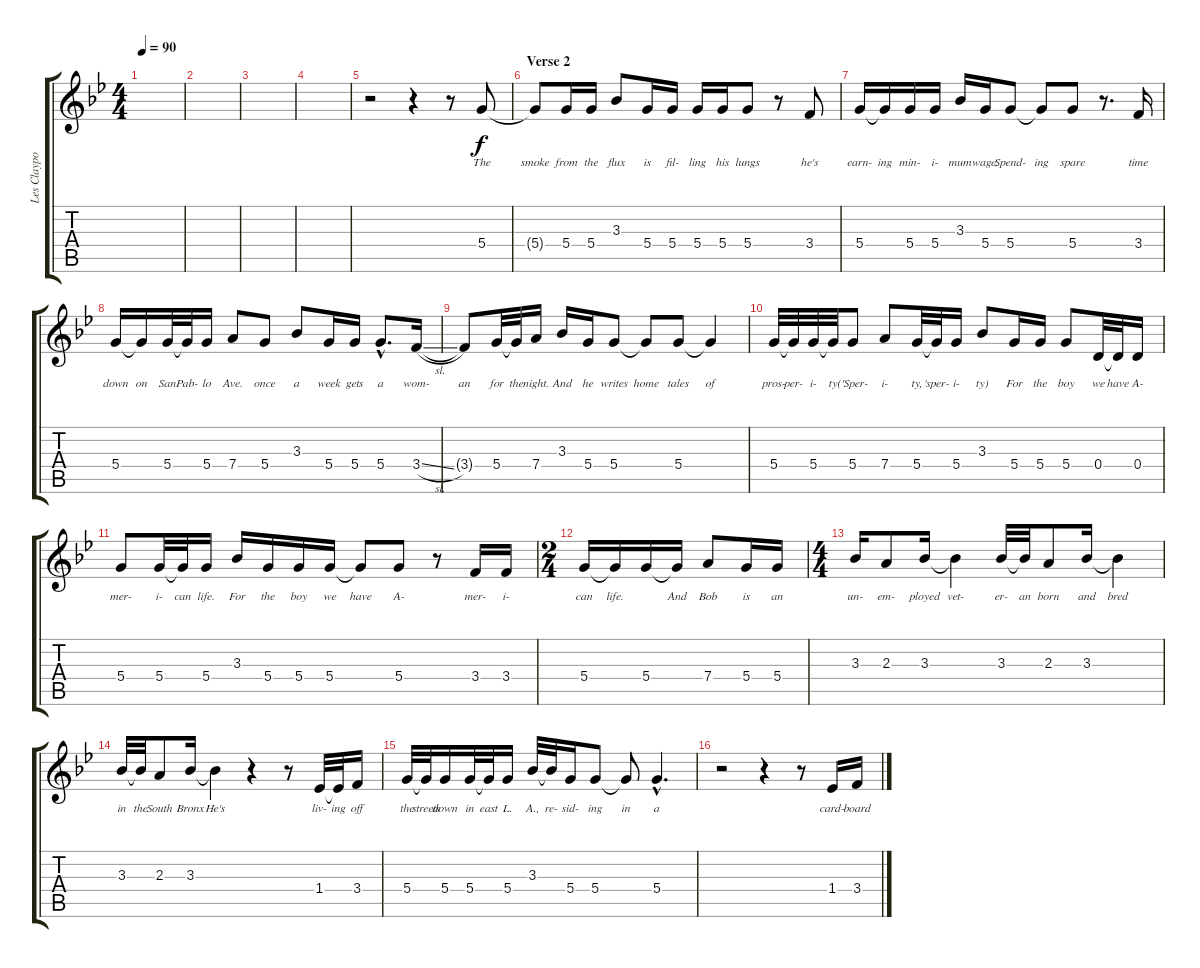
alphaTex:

\track ("Les Claypool - Vocals" "Les Claypo") {instrument acousticguitarnylon}
\staff {score tabs}
\tuning (E4 B3 G3 D3 A2 E2) {hide}
\ts (4 4)
\tempo 90
\clef g2
\ks bb
|
|
|
|
r.2 r.4 r.8 5.4.8{lyrics (0 "The") lyrics (1 "") lyrics (2 "") lyrics (3 "") lyrics (4 "")} |
\section ("" "Verse 2")
5.4{t}.8{lyrics (0 "smoke") lyrics (1 "") lyrics (2 "") lyrics (3 "") lyrics (4 "")} 5.4.16{lyrics (0 "from") lyrics (1 "") lyrics (2 "") lyrics (3 "") lyrics (4 "")} 5.4.16{lyrics (0 "the") lyrics (1 "") lyrics (2 "") lyrics (3 "") lyrics (4 "")} 3.3.8{lyrics (0 "flux") lyrics (1 "") lyrics (2 "") lyrics (3 "") lyrics (4 "")} 5.4.16{lyrics (0 "is") lyrics (1 "") lyrics (2 "") lyrics (3 "") lyrics (4 "")} 5.4.16{lyrics (0 "fil-") lyrics (1 "") lyrics (2 "") lyrics (3 "") lyrics (4 "")} 5.4.16{lyrics (0 "ling") lyrics (1 "") lyrics (2 "") lyrics (3 "") lyrics (4 "")} 5.4.16{lyrics (0 "his") lyrics (1 "") lyrics (2 "") lyrics (3 "") lyrics (4 "")} 5.4.8{lyrics (0 "lungs") lyrics (1 "") lyrics (2 "") lyrics (3 "") lyrics (4 "")} r.8 3.4.8{lyrics (0 "he's") lyrics (1 "") lyrics (2 "") lyrics (3 "") lyrics (4 "")} |
5.4.16{lyrics (0 "earn-") lyrics (1 "") lyrics (2 "") lyrics (3 "") lyrics (4 "")} 5.4{t}.16{lyrics (0 "ing") lyrics (1 "") lyrics (2 "") lyrics (3 "") lyrics (4 "")} 5.4.16{lyrics (0 "min-") lyrics (1 "") lyrics (2 "") lyrics (3 "") lyrics (4 "")} 5.4.16{lyrics (0 "i-") lyrics (1 "") lyrics (2 "") lyrics (3 "") lyrics (4 "")} 3.3.16{lyrics (0 "mum") lyrics (1 "") lyrics (2 "") lyrics (3 "") lyrics (4 "")} 5.4.16{lyrics (0 "wage.") lyrics (1 "") lyrics (2 "") lyrics (3 "") lyrics (4 "")} 5.4.8{lyrics (0 "Spend-") lyrics (1 "") lyrics (2 "") lyrics (3 "") lyrics (4 "")} 5.4{t}.8{lyrics (0 "ing") lyrics (1 "") lyrics (2 "") lyrics (3 "") lyrics (4 "")} 5.4.8{lyrics (0 "spare") lyrics (1 "") lyrics (2 "") lyrics (3 "") lyrics (4 "")} r.8{d} 3.4.16{lyrics (0 "time") lyrics (1 "") lyrics (2 "") lyrics (3 "") lyrics (4 "")} |
5.4.16{lyrics (0 "down") lyrics (1 "") lyrics (2 "") lyrics (3 "") lyrics (4 "")} 5.4{t}.16{lyrics (0 "on") lyrics (1 "") lyrics (2 "") lyrics (3 "") lyrics (4 "")} 5.4.32{lyrics (0 "San") lyrics (1 "") lyrics (2 "") lyrics (3 "") lyrics (4 "")} 5.4{t}.32{lyrics (0 "Pab-") lyrics (1 "") lyrics (2 "") lyrics (3 "") lyrics (4 "")} 5.4.16{lyrics (0 "lo") lyrics (1 "") lyrics (2 "") lyrics (3 "") lyrics (4 "")} 7.4.8{lyrics (0 "Ave.") lyrics (1 "") lyrics (2 "") lyrics (3 "") lyrics (4 "")} 5.4.8{lyrics (0 "once") lyrics (1 "") lyrics (2 "") lyrics (3 "") lyrics (4 "")} 3.3.8{lyrics (0 "a") lyrics (1 "") lyrics (2 "") lyrics (3 "") lyrics (4 "")} 5.4.16{lyrics (0 "week") lyrics (1 "") lyrics (2 "") lyrics (3 "") lyrics (4 "")} 5.4.16{lyrics (0 "gets") lyrics (1 "") lyrics (2 "") lyrics (3 "") lyrics (4 "")} 5.4{hac}.8{d lyrics (0 "a") lyrics (1 "") lyrics (2 "") lyrics (3 "") lyrics (4 "")} 3.4{sl}.16{lyrics (0 "wom-") lyrics (1 "") lyrics (2 "") lyrics (3 "") lyrics (4 "")} |
3.4{t}.8{lyrics (0 "an") lyrics (1 "") lyrics (2 "") lyrics (3 "") lyrics (4 "")} 5.4.32{lyrics (0 "for") lyrics (1 "") lyrics (2 "") lyrics (3 "") lyrics (4 "")} 5.4{t}.32{lyrics (0 "the") lyrics (1 "") lyrics (2 "") lyrics (3 "") lyrics (4 "")} 7.4.16{lyrics (0 "night.") lyrics (1 "") lyrics (2 "") lyrics (3 "") lyrics (4 "")} 3.3.16{lyrics (0 "And") lyrics (1 "") lyrics (2 "") lyrics (3 "") lyrics (4 "")} 5.4.16{lyrics (0 "he") lyrics (1 "") lyrics (2 "") lyrics (3 "") lyrics (4 "")} 5.4.8{lyrics (0 "writes") lyrics (1 "") lyrics (2 "") lyrics (3 "") lyrics (4 "")} 5.4{t}.8{lyrics (0 "home") lyrics (1 "") lyrics (2 "") lyrics (3 "") lyrics (4 "")} 5.4.8{lyrics (0 "tales") lyrics (1 "") lyrics (2 "") lyrics (3 "") lyrics (4 "")} 5.4{t}.4{lyrics (0 "of") lyrics (1 "") lyrics (2 "") lyrics (3 "") lyrics (4 "")} |
5.4.32{lyrics (0 "pros-") lyrics (1 "") lyrics (2 "") lyrics (3 "") lyrics (4 "")} 5.4{t}.32{lyrics (0 "per-") lyrics (1 "") lyrics (2 "") lyrics (3 "") lyrics (4 "")} 5.4.32{lyrics (0 "i-") lyrics (1 "") lyrics (2 "") lyrics (3 "") lyrics (4 "")} 5.4{t}.32{lyrics (0 "ty") lyrics (1 "") lyrics (2 "") lyrics (3 "") lyrics (4 "")} 5.4.8{lyrics (0 "('Sper-") lyrics (1 "") lyrics (2 "") lyrics (3 "") lyrics (4 "")} 7.4.8{lyrics (0 "i-") lyrics (1 "") lyrics (2 "") lyrics (3 "") lyrics (4 "")} 5.4.32{lyrics (0 "ty,") lyrics (1 "") lyrics (2 "") lyrics (3 "") lyrics (4 "")} 5.4{t}.32{lyrics (0 "'sper-") lyrics (1 "") lyrics (2 "") lyrics (3 "") lyrics (4 "")} 5.4.16{lyrics (0 "i-") lyrics (1 "") lyrics (2 "") lyrics (3 "") lyrics (4 "")} 3.3.8{lyrics (0 "ty)") lyrics (1 "") lyrics (2 "") lyrics (3 "") lyrics (4 "")} 5.4.16{lyrics (0 "For") lyrics (1 "") lyrics (2 "") lyrics (3 "") lyrics (4 "")} 5.4.16{lyrics (0 "the") lyrics (1 "") lyrics (2 "") lyrics (3 "") lyrics (4 "")} 5.4.8{lyrics (0 "boy") lyrics (1 "") lyrics (2 "") lyrics (3 "") lyrics (4 "")} 0.4.32{lyrics (0 "we") lyrics (1 "") lyrics (2 "") lyrics (3 "") lyrics (4 "")} 0.4{t}.32{lyrics (0 "have") lyrics (1 "") lyrics (2 "") lyrics (3 "") lyrics (4 "")} 0.4.16{lyrics (0 "A-") lyrics (1 "") lyrics (2 "") lyrics (3 "") lyrics (4 "")} |
5.4.8{lyrics (0 "mer-") lyrics (1 "") lyrics (2 "") lyrics (3 "") lyrics (4 "")} 5.4.32{lyrics (0 "i-") lyrics (1 "") lyrics (2 "") lyrics (3 "") lyrics (4 "")} 5.4{t}.32{lyrics (0 "can") lyrics (1 "") lyrics (2 "") lyrics (3 "") lyrics (4 "")} 5.4.16{lyrics (0 "life.") lyrics (1 "") lyrics (2 "") lyrics (3 "") lyrics (4 "")} 3.3.16{lyrics (0 "For") lyrics (1 "") lyrics (2 "") lyrics (3 "") lyrics (4 "")} 5.4.16{lyrics (0 "the") lyrics (1 "") lyrics (2 "") lyrics (3 "") lyrics (4 "")} 5.4.16{lyrics (0 "boy") lyrics (1 "") lyrics (2 "") lyrics (3 "") lyrics (4 "")} 5.4.16{lyrics (0 "we") lyrics (1 "") lyrics (2 "") lyrics (3 "") lyrics (4 "")} 5.4{t}.8{lyrics (0 "have") lyrics (1 "") lyrics (2 "") lyrics (3 "") lyrics (4 "")} 5.4.8{lyrics (0 "A-") lyrics (1 "") lyrics (2 "") lyrics (3 "") lyrics (4 "")} r.8 3.4.16{lyrics (0 "mer-") lyrics (1 "") lyrics (2 "") lyrics (3 "") lyrics (4 "")} 3.4.16{lyrics (0 "i-") lyrics (1 "") lyrics (2 "") lyrics (3 "") lyrics (4 "")} |
\ts (2 4)
5.4.16{lyrics (0 "can") lyrics (1 "") lyrics (2 "") lyrics (3 "") lyrics (4 "")} 5.4{t}.16{lyrics (0 "life.") lyrics (1 "") lyrics (2 "") lyrics (3 "") lyrics (4 "")} 5.4.16{lyrics (0 "") lyrics (1 "") lyrics (2 "") lyrics (3 "") lyrics (4 "")} 5.4{t}.16{lyrics (0 "And") lyrics (1 "") lyrics (2 "") lyrics (3 "") lyrics (4 "")} 7.4.8{lyrics (0 "Bob") lyrics (1 "") lyrics (2 "") lyrics (3 "") lyrics (4 "")} 5.4.16{lyrics (0 "is") lyrics (1 "") lyrics (2 "") lyrics (3 "") lyrics (4 "")} 5.4.16{lyrics (0 "an") lyrics (1 "") lyrics (2 "") lyrics (3 "") lyrics (4 "")} |
\ts (4 4)
3.3.16{lyrics (0 "un-") lyrics (1 "") lyrics (2 "") lyrics (3 "") lyrics (4 "")} 2.3.8{lyrics (0 "em-") lyrics (1 "") lyrics (2 "") lyrics (3 "") lyrics (4 "")} 3.3.16{lyrics (0 "ployed") lyrics (1 "") lyrics (2 "") lyrics (3 "") lyrics (4 "")} 3.3{t}.4{lyrics (0 "vet-") lyrics (1 "") lyrics (2 "") lyrics (3 "") lyrics (4 "")} 3.3.32{lyrics (0 "er-") lyrics (1 "") lyrics (2 "") lyrics (3 "") lyrics (4 "")} 3.3{t}.32{lyrics (0 "an") lyrics (1 "") lyrics (2 "") lyrics (3 "") lyrics (4 "")} 2.3.8{lyrics (0 "born") lyrics (1 "") lyrics (2 "") lyrics (3 "") lyrics (4 "")} 3.3.16{lyrics (0 "and") lyrics (1 "") lyrics (2 "") lyrics (3 "") lyrics (4 "")} 3.3{t}.4{lyrics (0 "bred") lyrics (1 "") lyrics (2 "") lyrics (3 "") lyrics (4 "")} |
3.3.32{lyrics (0 "in") lyrics (1 "") lyrics (2 "") lyrics (3 "") lyrics (4 "")} 3.3{t}.32{lyrics (0 "the") lyrics (1 "") lyrics (2 "") lyrics (3 "") lyrics (4 "")} 2.3.8{lyrics (0 "South") lyrics (1 "") lyrics (2 "") lyrics (3 "") lyrics (4 "")} 3.3.16{lyrics (0 "Bronx") lyrics (1 "") lyrics (2 "") lyrics (3 "") lyrics (4 "")} 3.3{t}.4{lyrics (0 "He's") lyrics (1 "") lyrics (2 "") lyrics (3 "") lyrics (4 "")} r.4 r.8 1.4.32{lyrics (0 "liv-") lyrics (1 "") lyrics (2 "") lyrics (3 "") lyrics (4 "")} 1.4{t}.32{lyrics (0 "ing") lyrics (1 "") lyrics (2 "") lyrics (3 "") lyrics (4 "")} 3.4.16{lyrics (0 "off") lyrics (1 "") lyrics (2 "") lyrics (3 "") lyrics (4 "")} |
5.4.32{lyrics (0 "the") lyrics (1 "") lyrics (2 "") lyrics (3 "") lyrics (4 "")} 5.4{t}.32{lyrics (0 "streets") lyrics (1 "") lyrics (2 "") lyrics (3 "") lyrics (4 "")} 5.4.16{lyrics (0 "down") lyrics (1 "") lyrics (2 "") lyrics (3 "") lyrics (4 "")} 5.4.32{lyrics (0 "in") lyrics (1 "") lyrics (2 "") lyrics (3 "") lyrics (4 "")} 5.4{t}.32{lyrics (0 "east") lyrics (1 "") lyrics (2 "") lyrics (3 "") lyrics (4 "")} 5.4.16{lyrics (0 "L.") lyrics (1 "") lyrics (2 "") lyrics (3 "") lyrics (4 "")} 3.3.32{lyrics (0 "A.,") lyrics (1 "") lyrics (2 "") lyrics (3 "") lyrics (4 "")} 3.3{t}.32{lyrics (0 "re-") lyrics (1 "") lyrics (2 "") lyrics (3 "") lyrics (4 "")} 5.4.16{lyrics (0 "sid-") lyrics (1 "") lyrics (2 "") lyrics (3 "") lyrics (4 "")} 5.4.8{lyrics (0 "ing") lyrics (1 "") lyrics (2 "") lyrics (3 "") lyrics (4 "")} 5.4{t}.8{lyrics (0 "in") lyrics (1 "") lyrics (2 "") lyrics (3 "") lyrics (4 "")} 5.4{hac}.4{d lyrics (0 "a") lyrics (1 "") lyrics (2 "") lyrics (3 "") lyrics (4 "")} |
r.2 r.4 r.8 1.4.16{lyrics (0 "card-") lyrics (1 "") lyrics (2 "") lyrics (3 "") lyrics (4 "")} 3.4.16{lyrics (0 "board") lyrics (1 "") lyrics (2 "") lyrics (3 "") lyrics (4 "")}
